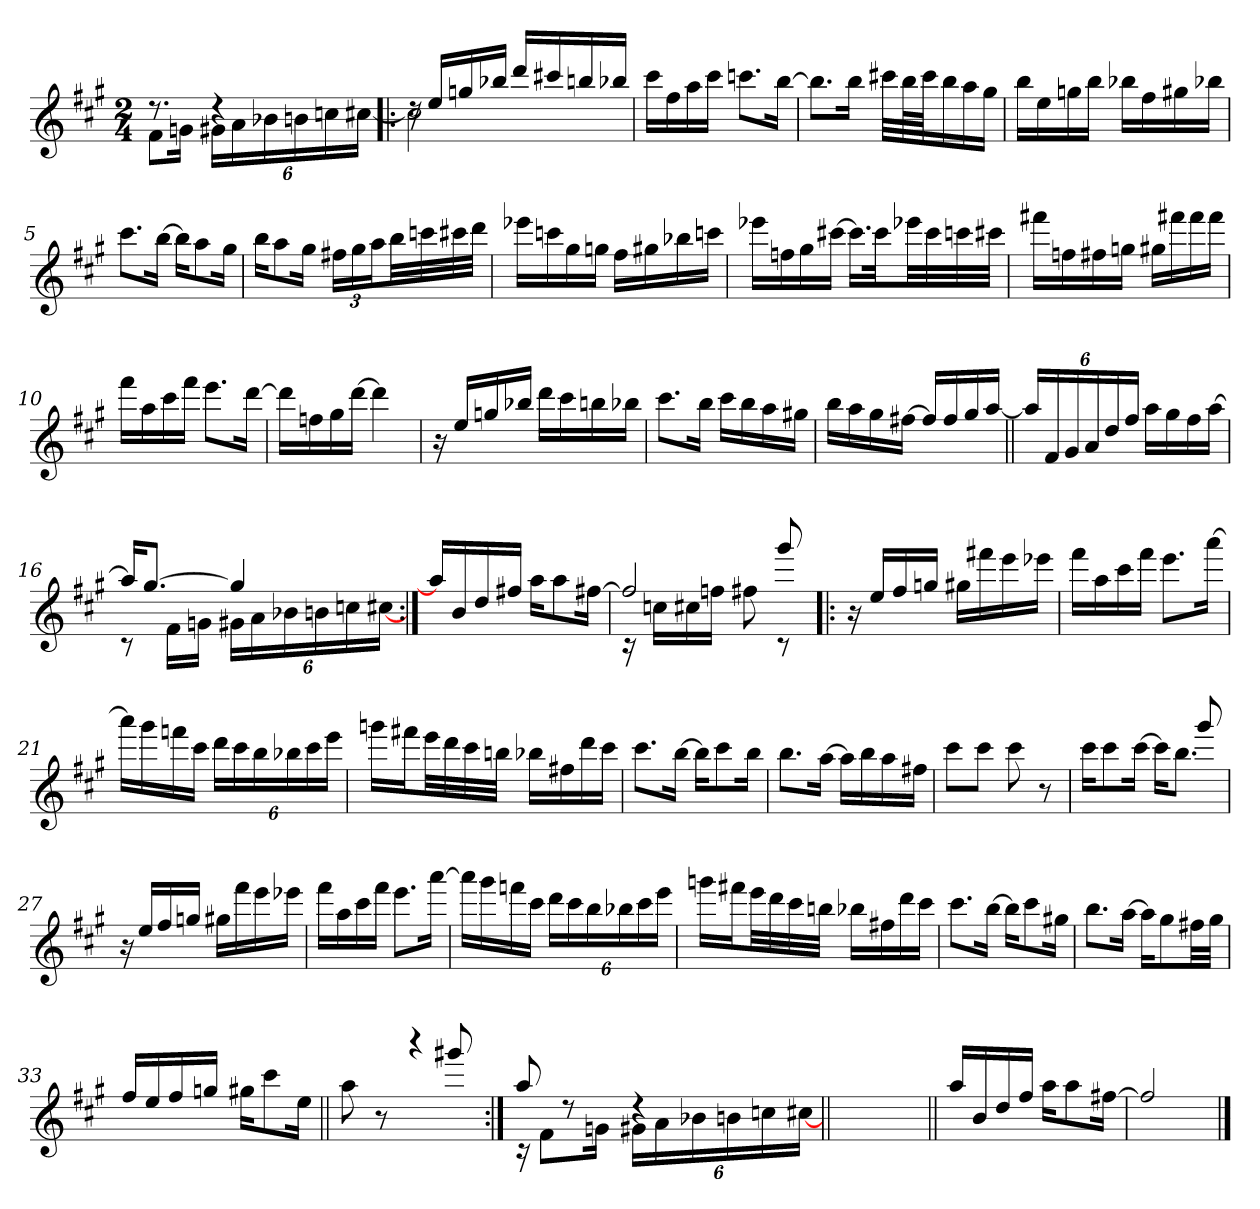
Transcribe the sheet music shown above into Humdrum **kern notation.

**kern
*part1
*staff1
*clefG2
*k[f#c#g#]
*A:
*M2/4
=
*^
8.rdd	8f#\L
.	16gn\Jk
4rdd	24g#X\LL
.	24a\
.	24b-X\
.	24bn\
.	24ccn\
.	[<24cc#X\JJ
=1!|:	=1!|:
16rdd	2cc#\]
16ee/LL	.
16ggn/	.
16bb-X/JJ	.
16ddd/LL	.
16ccc#X/	.
16bbn/	.
16bb-X/JJ	.
*v	*v
=2
16ccc#\LL
16ff#\
16aa\
16ccc#\JJ
8.cccn\L
[16bb\Jk
=3
8.bb\L]
16bb\Jk
32ccc#X\LLL
64bb\L
64ccc#\JJ
16bb\
16aa\
16gg#\JJ
!!LO:LB:g=z
=4
16bb\LL
16ee\
16ggn\
16bb\JJ
16bb-X\LL
16ff#\
16gg#X\
16bb-X\JJ
=5
8.ccc#\L
[16bb\Jk
16bb\KL]
8aa\
16gg#\Jk
=6
16bb\KL
8aa\
16gg#\Jk
24ff#X\LL
24gg#\
24aa\J
32bb\LL
32cccn\
32ccc#X\
32ddd\JJJ
=7
16eee-X\LL
16cccn\
16gg#\
16ggn\JJ
16ff#\LL
16gg#X\
16bb-X\
16cccn\JJ
!!LO:LB:g=z
=8
16eee-X\LL
16ffn\
16gg#\
[16ccc#X\JJ
16.ccc#\LL]
32ccc#\Jk
32eee-X\LL
32ccc#\
32cccn\
32ccc#X\JJJ
=9
16fff#X\LL
16ffn\
16ff#X\
16ggn\JJ
16gg#X\LL
16fff#X\
16fff#\
16fff#\JJ
=10
16fff#\LL
16aa\
16ccc#\
16fff#\JJ
8.eee\L
[16ddd\Jk
=11
16ddd\LL]
16ffn\
16gg#\
[16ddd\JJ
4ddd\]
=12
16r
16ee/LL
16ggn/
16bb-X/JJ
16ddd\LL
16ccc#\
16bbn\
16bb-X\JJ
!!LO:LB:g=z
=13
8.ccc#\L
16bb\Jk
16ccc#\LL
16bb\
16aa\
16gg#X\JJ
=14
16bb\LL
16aa\
16gg#\
[16ff#X\JJ
16ff#/LL]
16ff#/
16gg#/
[16aa/JJ
=15||
24aa/LL]
24f#/
24g#/
24a/
24dd/
24ff#/JJ
16aa\LL
16gg#\
16ff#\
[16aa\JJ
=16
*^
16aa/KL]	8rc
[>8.gg#/J	.
.	16f#\LL
.	16gn\JJ
4gg#/]	24g#X\LL
.	24a\
.	24b-X\
.	24bn\
.	24ccn\
.	[<24cc#X\JJ
*v	*v
!!LO:LB:g=z
=17:|!
16aa/LL]
16b/
16dd/
16ff#X/JJ
16aa\KL
8aa\
[16ff#X\Jk
=18
*^
*	*^
2ff#/]	16rc	4.ryy
.	16ccn\LL	.
.	16cc#X\	.
.	16ffn\JJ	.
.	8ff#X\	.
.	8rc	8ggg#!/
*v	*v	*v
=19!|:
16r
16ee/LL
16ff#/
16ggn/JJ
16gg#X\LL
16fff#X\
16eee\
16eee-X\JJ
=20
16fff#\LL
16aa\
16ccc#\
16fff#\JJ
8.eee\L
[16aaa\Jk
!!LO:LB:g=z
=21
16aaa\LL]
16ggg#\
16fffn\
16ccc#\JJ
24ddd\LL
24ccc#\
24bb\
24bb-X\
24ccc#\
24eee\JJ
=22
16gggn\LL
16fff#X\J
32eee\LL
32ddd\
32ccc#\
32bbn\JJJ
16bb-X\LL
16ff#X\
16ddd\
16ccc#\JJ
=23
8.ccc#\L
[16bb\Jk
16bb\KL]
8ccc#\
16bb\Jk
=24
8.bb\L
[16aa\Jk
16aa\LL]
16bb\
16aa\
16ff#X\JJ
=25
8ccc#\L
8ccc#\J
8ccc#\
8r
!!LO:LB:g=z
=26
*^
16ccc#\KL	4.ryy
8ccc#\	.
[>16ccc#\Jk	.
16ccc#\KL]	.
8.bb\J	.
.	8ggg#!/
*v	*v
=27
16r
16ee/LL
16ff#/
16ggn/JJ
16gg#X\LL
16fff#\
16eee\
16eee-X\JJ
=28
16fff#\LL
16aa\
16ccc#\
16fff#\JJ
8.eee\L
[16aaa\Jk
=29
16aaa\LL]
16ggg#\
16fffn\
16ccc#\JJ
24ddd\LL
24ccc#\
24bb\
24bb-X\
24ccc#\
24eee\JJ
!!LO:LB:g=z
=30
16gggn\LL
16fff#X\J
32eee\LL
32ddd\
32ccc#\
32bbn\JJJ
16bb-X\LL
16ff#X\
16ddd\
16ccc#\JJ
=31
8.ccc#\L
[16bb\Jk
16bb\KL]
8ccc#\
16gg#X\Jk
=32
8.bb\L
[16aa\Jk
16aa\KL]
8gg#\
32ff#X\LL
32gg#\JJJ
=33
16ff#/LL
16ee/
16ff#/
16ggn/JJ
16gg#X\KL
8ccc#\
16ee\Jk
!!LO:LB:g=z
=34||
*^
8aa\	4.ryy
8r	.
4r	.
.	8ggg#X!/
=35:|!	=35:|!
8aa/	16rc
.	8f#\L
8rdd	.
.	16gn\Jk
4rdd	24g#X\LL
.	24a\
.	24b-X\
.	24bn\
.	24ccn\
.	[<24cc#X\JJ
*v	*v
=36||
2ryy
=37||
16aa/LL
16b/
16dd/
16ff#/JJ
16aa\KL
8aa\
[16ff#X\Jk
=38
2ff#/]
==
*-
